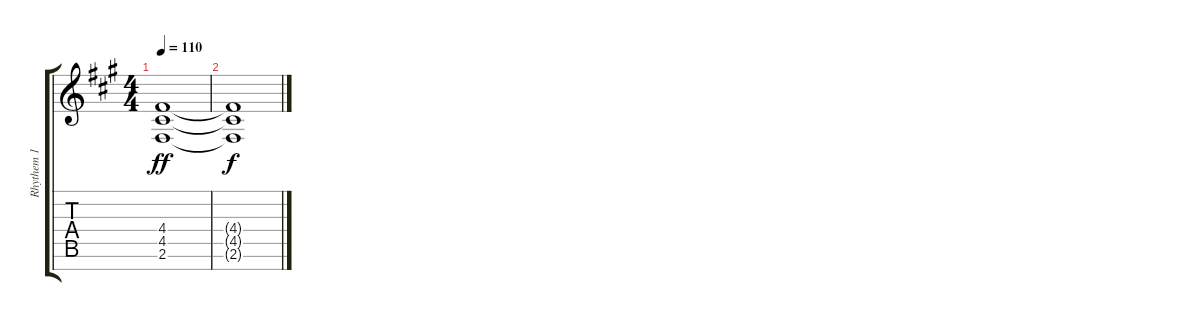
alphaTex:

\track ("Rhythem 1" "Rhythem 1") {instrument distortionguitar}
\staff {score tabs}
\tuning (E4 B3 G3 D3 A2 E2 B1) {hide}
\ts (4 4)
\tempo 110
\clef g2
\ks a
(4.4 4.5 2.6).1{dy ff} |
(4.4{t} 4.5{t} 2.6{t}).1{dy f}
